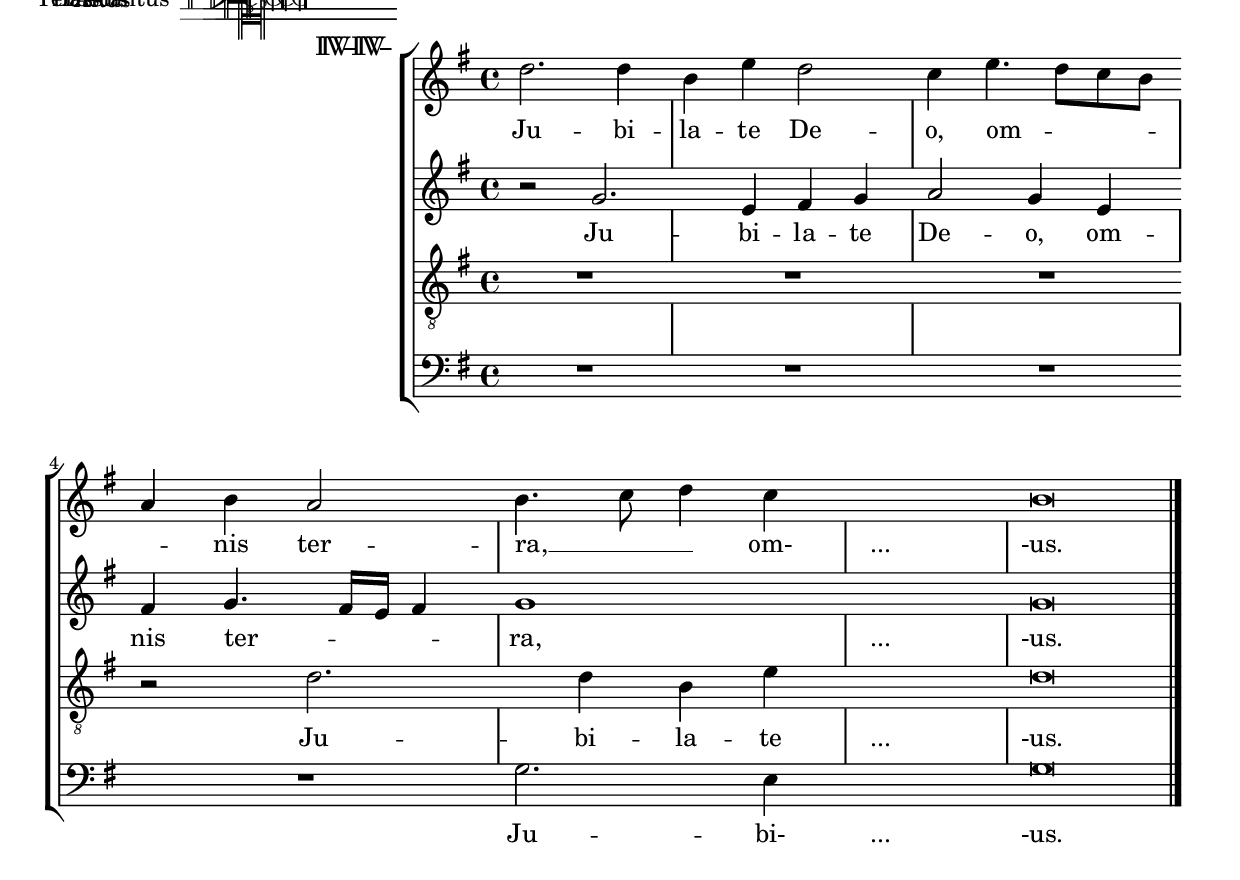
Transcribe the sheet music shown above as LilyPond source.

%% Do not edit this file; it is auto-generated from input/new
%% This file is in the public domain.
\version "2.13.0"
\header {
  texidoces = "
Los «incipit» se pueden escribir utilizando el grob del nombre del
instruemento, pero manteniendo independientes las definiciones del
nombre del instrumento y del incipit."
 
 doctitlees = "Incipit"

  lsrtags = "staff-notation,ancient-notation"
  texidoc = "Incipits can be added using the instrument name grob, but
keeping separate the instrument name definition and the incipit definition."
  doctitle = "Incipit"
} % begin verbatim


incipit =
#(define-music-function (parser location incipit-music) (ly:music?)
  #{
    \once \override Staff.InstrumentName #'self-alignment-X = #RIGHT
    \once \override Staff.InstrumentName #'self-alignment-Y = #UP
    \once \override Staff.InstrumentName #'Y-offset = #4
    \once \override Staff.InstrumentName #'padding = #0.3
    \once \override Staff.InstrumentName #'stencil =
    #(lambda (grob)
       (let* ((instrument-name (ly:grob-property grob 'long-text))
              (layout (ly:output-def-clone (ly:grob-layout grob)))
              (music (make-music 'SequentialMusic
                      'elements (list (make-music 'ContextSpeccedMusic
                                        'context-type 'MensuralStaff
                                        'element (make-music 'PropertySet
                                                   'symbol 'instrumentName
                                                   'value instrument-name))
                                      $incipit-music)))
              (score (ly:make-score music))
              (mm (ly:output-def-lookup layout 'mm))
              (indent (ly:output-def-lookup layout 'indent))
              (width (ly:output-def-lookup layout 'incipit-width))
              (incipit-width (if (number? width)
                                 (* width mm)
                                 (* indent 0.5))))
         (ly:output-def-set-variable! layout 'indent (- indent incipit-width))
         (ly:output-def-set-variable! layout 'line-width indent)
         (ly:output-def-set-variable! layout 'ragged-right #f)
         (ly:output-def-set-variable! layout 'ragged-last #f)
         (ly:output-def-set-variable! layout 'system-count 1)
         (ly:score-add-output-def! score layout)
         (ly:grob-set-property! grob 'long-text
               (markup #:score score))
         (ly:system-start-text::print grob)))
  #})

%%%%%%%%%%%%%%%%%%%%%%%%%

global = {
  \set Score.skipBars = ##t
  \key g \major
  \time 4/4

  % the actual music
  \skip 1*8

  % let finis bar go through all staves
  \override Staff.BarLine #'transparent = ##f

  % finis bar
  \bar "|."
}

discantusIncipit = <<
  \new MensuralVoice = "discantusIncipit" <<
    \repeat unfold 9 { s1 \noBreak }
    {
      \clef "neomensural-c1"
      \key f \major
      \time 2/2
      c''1.
    }
  >>
  \new Lyrics \lyricsto discantusIncipit { IV- }
>>

discantusNotes = {
  \transpose c' c'' {
    \clef "treble"
    d'2. d'4 |
    b e' d'2 |
    c'4 e'4.( d'8 c' b |
    a4) b a2 |
    b4.( c'8 d'4) c'4 |
    \once \override NoteHead #'transparent = ##t
    c'1 |
    b\breve |
  }
}

discantusLyrics = \lyricmode {
  Ju -- bi -- |
  la -- te De -- |
  o, om --
  nis ter -- |
  ra, __ om- |
  "..." |
  -us. |
}

altusIncipit = <<
  \new MensuralVoice = "altusIncipit" <<
    \repeat unfold 9 { s1 \noBreak }
    {
      \clef "neomensural-c3"
      \key f \major
      \time 2/2
      r1 f'1.
    }
  >>
  \new Lyrics \lyricsto altusIncipit { IV- }
>>

altusNotes = {
  \transpose c' c'' {
    \clef "treble"
    % two measures
    r2 g2. e4 fis g |
    a2 g4 e |
    fis g4.( fis16 e fis4) |
    g1 |
    \once \override NoteHead #'transparent = ##t
    g1 |
    g\breve |
  }
}

altusLyrics = \lyricmode {
  % two measures
  Ju -- bi -- la -- te |
  De -- o, om -- |
  nis ter -- ra, |
  "..." |
  -us. |
}

tenorIncipit = <<
  \new MensuralVoice = "tenorIncipit" <<
    \repeat unfold 9 { s1 \noBreak }
    {
      \clef "neomensural-c4"
      \key f \major
      \time 2/2
      r\longa
      r\breve
      r1 c'1.
    }
  >>
  \new Lyrics \lyricsto tenorIncipit { IV- }
>>

tenorNotes = {
  \transpose c' c' {
    \once \override Staff.VerticalAxisGroup #'minimum-Y-extent = #'(-6 . 3)
    \clef "treble_8"
    R1 |
    R1 |
    R1 |
    % two measures
    r2 d'2. d'4 b e' |
    \once \override NoteHead #'transparent = ##t
    e'1 |
    d'\breve |
  }
}

tenorLyrics = \lyricmode {
  % two measures
  Ju -- bi -- la -- te |
  "..." |
  -us. 
}

bassusIncipit = <<
  \new MensuralVoice = "bassusIncipit" <<
    \repeat unfold 9 { s1 \noBreak }
    {
      \clef "bass"
      \key f \major
      \time 2/2
      %% incipit
      r\maxima
      f1.
    }
  >>
  \new Lyrics \lyricsto bassusIncipit { IV- }
>>

bassusNotes = {
  \transpose c' c' {
    \clef "bass"
    R1 |
    R1 |
    R1 |
    R1 |
    g2. e4 |
    \once \override NoteHead #'transparent = ##t
    e1 |
    g\breve |
  }
}

bassusLyrics = \lyricmode {
  Ju -- bi- |
  "..." |
  -us.
}

\score {
  <<
    \new StaffGroup = choirStaff <<
      \new Voice = "discantusNotes" <<
        \global
        \set Staff.instrumentName = #"Discantus"
        \incipit \discantusIncipit
        \discantusNotes
      >>
      \new Lyrics = "discantusLyrics" \lyricsto discantusNotes { \discantusLyrics }
      \new Voice = "altusNotes" <<
        \global
        \set Staff.instrumentName = #"Altus"
        \incipit \altusIncipit
        \altusNotes
      >>
      \new Lyrics = "altusLyrics" \lyricsto altusNotes { \altusLyrics }
      \new Voice = "tenorNotes" <<
        \global
        \set Staff.instrumentName = #"Tenor"
        \incipit \tenorIncipit
        \tenorNotes
      >>
      \new Lyrics = "tenorLyrics" \lyricsto tenorNotes { \tenorLyrics }
      \new Voice = "bassusNotes" <<
        \global
        \set Staff.instrumentName = #"Bassus"
        \incipit \bassusIncipit
        \bassusNotes
      >>
      \new Lyrics = "bassusLyrics" \lyricsto bassusNotes { \bassusLyrics }
    >>
  >>
  \layout {
    \context {
      \Score
      %% no bar lines in staves or lyrics
      \override BarLine #'transparent = ##t
    }
    %% the next two instructions keep the lyrics between the bar lines
    \context {
      \Lyrics
      \consists "Bar_engraver"
      \consists "Separating_line_group_engraver"
    }
    \context {
      \Voice
      %% no slurs
      \override Slur #'transparent = ##t
      %% Comment in the below "\remove" command to allow line
      %% breaking also at those bar lines where a note overlaps
      %% into the next measure.  The command is commented out in this
      %% short example score, but especially for large scores, you
      %% will typically yield better line breaking and thus improve
      %% overall spacing if you comment in the following command.
      %%\remove "Forbid_line_break_engraver"
    }
    indent = 6\cm
    incipit-width = 4\cm
  }
}
